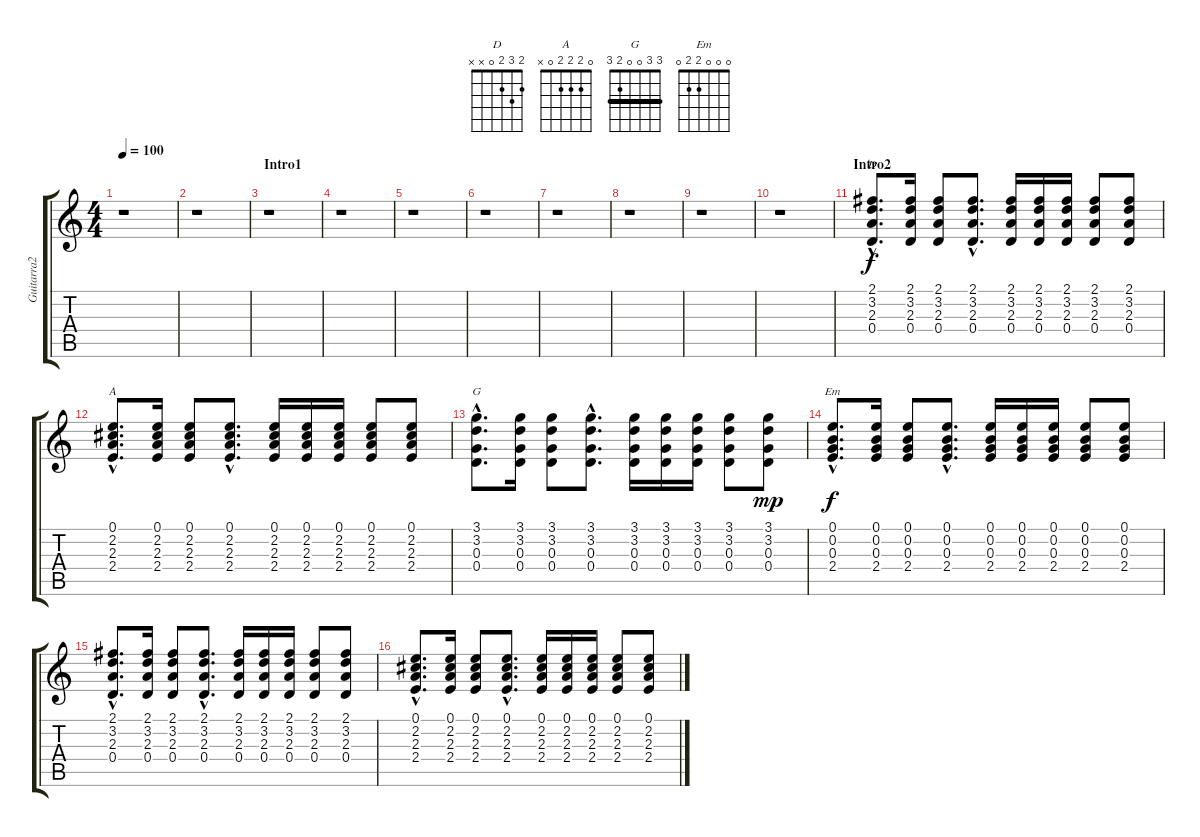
\track ("Guitarra2" "Guitarra2") {instrument acousticguitarsteel}
\staff {score tabs}
\tuning (E4 B3 G3 D3 A2 E2) {hide}
\chord ("D" 2 3 2 0 x x)
\chord ("A" 0 2 2 2 0 x)
\chord ("G" 3 3 0 0 2 3) {barre 3}
\chord ("Em" 0 0 0 2 2 0)
\ts (4 4)
\tempo 100
\clef g2
\ks c
r.1{dy f instrument acousticguitarsteel} |
r.1 |
\section ("" "Intro1")
r.1 |
r.1 |
r.1 |
r.1 |
r.1 |
r.1 |
r.1 |
r.1 |
\section ("" "Intro2")
(2.1{hac} 3.2{hac} 2.3{hac} 0.4{hac}).8{d ch "D"} (2.1 3.2 2.3 0.4).16 (2.1 3.2 2.3 0.4).8 (2.1{hac} 3.2{hac} 2.3{hac} 0.4{hac}).8{d} (2.1 3.2 2.3 0.4).16 (2.1 3.2 2.3 0.4).16 (2.1 3.2 2.3 0.4).16 (2.1 3.2 2.3 0.4).8 (2.1 3.2 2.3 0.4).8 |
(0.1{hac} 2.2{hac} 2.3{hac} 2.4{hac}).8{d ch "A"} (0.1 2.2 2.3 2.4).16 (0.1 2.2 2.3 2.4).8 (0.1{hac} 2.2{hac} 2.3{hac} 2.4{hac}).8{d} (0.1 2.2 2.3 2.4).16 (0.1 2.2 2.3 2.4).16 (0.1 2.2 2.3 2.4).16 (0.1 2.2 2.3 2.4).8 (0.1 2.2 2.3 2.4).8 |
(3.1{hac} 3.2{hac} 0.3{hac} 0.4{hac}).8{d ch "G"} (3.1 3.2 0.3 0.4).16 (3.1 3.2 0.3 0.4).8 (3.1{hac} 3.2{hac} 0.3{hac} 0.4{hac}).8{d} (3.1 3.2 0.3 0.4).16 (3.1 3.2 0.3 0.4).16 (3.1 3.2 0.3 0.4).16 (3.1 3.2 0.3 0.4).8 (3.1 3.2 0.3 0.4).8{dy mp} |
(0.1{hac} 0.2{hac} 0.3{hac} 2.4{hac}).8{d ch "Em" dy f} (0.1 0.2 0.3 2.4).16 (0.1 0.2 0.3 2.4).8 (0.1{hac} 0.2{hac} 0.3{hac} 2.4{hac}).8{d} (0.1 0.2 0.3 2.4).16 (0.1 0.2 0.3 2.4).16 (0.1 0.2 0.3 2.4).16 (0.1 0.2 0.3 2.4).8 (0.1 0.2 0.3 2.4).8 |
(2.1{hac} 3.2{hac} 2.3{hac} 0.4{hac}).8{d} (2.1 3.2 2.3 0.4).16 (2.1 3.2 2.3 0.4).8 (2.1{hac} 3.2{hac} 2.3{hac} 0.4{hac}).8{d} (2.1 3.2 2.3 0.4).16 (2.1 3.2 2.3 0.4).16 (2.1 3.2 2.3 0.4).16 (2.1 3.2 2.3 0.4).8 (2.1 3.2 2.3 0.4).8 |
(0.1{hac} 2.2{hac} 2.3{hac} 2.4{hac}).8{d} (0.1 2.2 2.3 2.4).16 (0.1 2.2 2.3 2.4).8 (0.1{hac} 2.2{hac} 2.3{hac} 2.4{hac}).8{d} (0.1 2.2 2.3 2.4).16 (0.1 2.2 2.3 2.4).16 (0.1 2.2 2.3 2.4).16 (0.1 2.2 2.3 2.4).8 (0.1 2.2 2.3 2.4).8
